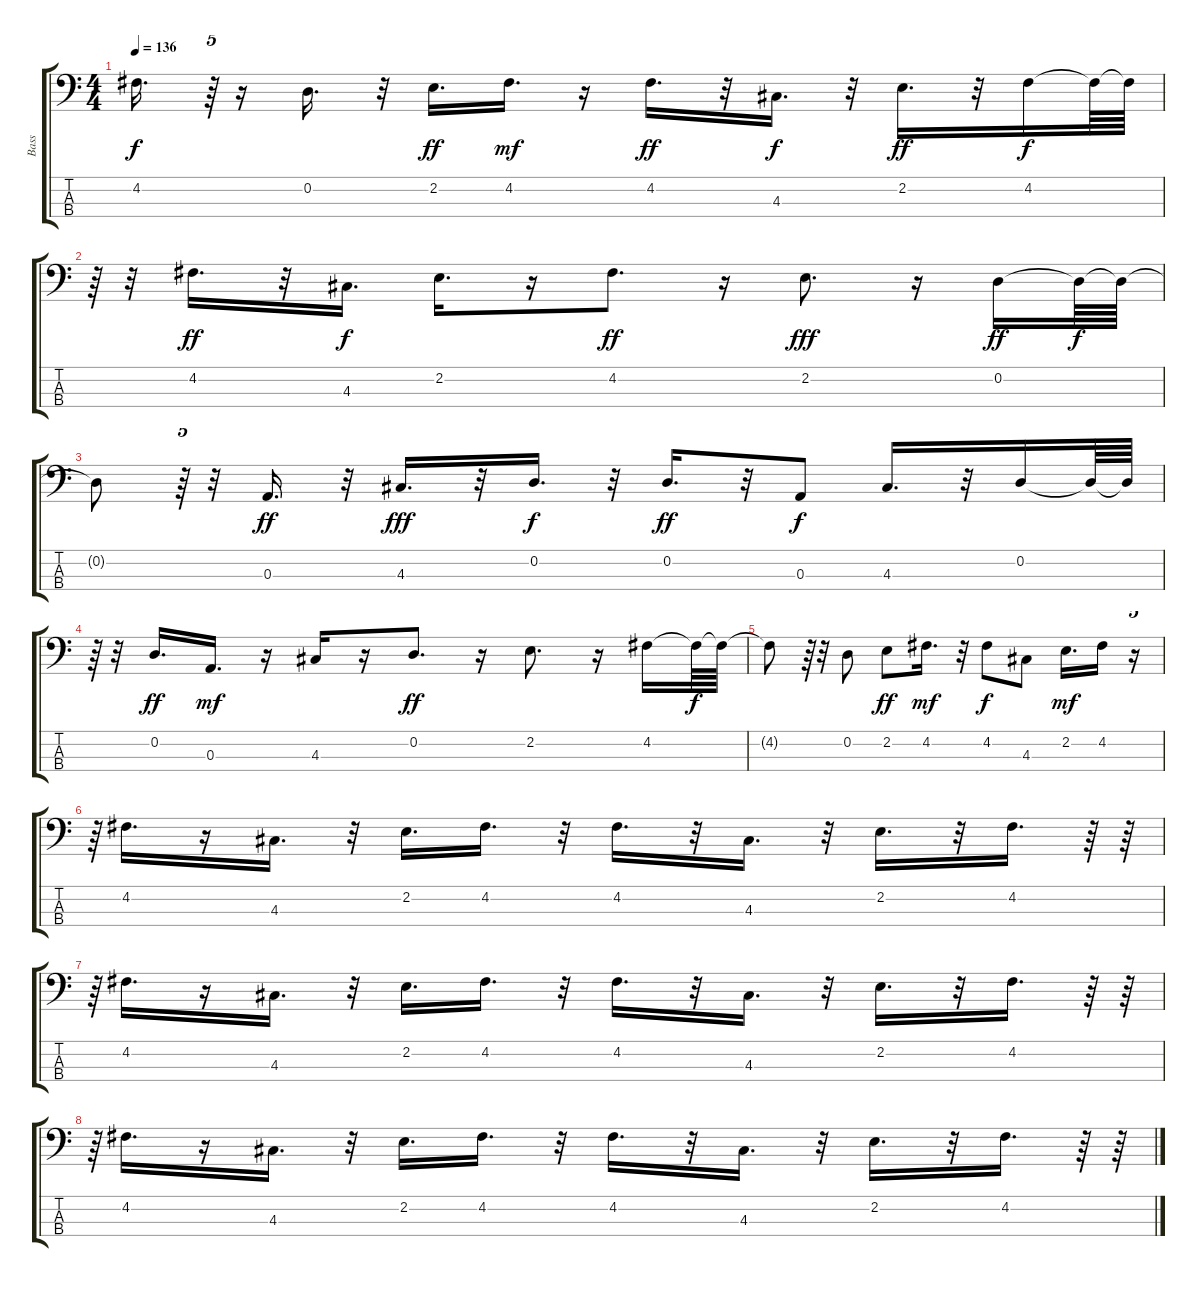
\track ("Bass" "Bass") {instrument acousticbass}
\staff {score tabs}
\tuning (G2 D2 A1 E1) {hide}
\ts (4 4)
\tempo 136
\clef f4
\ks c
4.2{t}.16{d dy f} r.64{tu (5 4)} r.16 0.2.16{d} r.32 2.2.16{d dy ff} 4.2.16{d dy mf} r.16 4.2.16{d dy ff} r.32 4.3.16{d dy f} r.32 2.2.16{d dy ff} r.32 4.2.16{dy f} 4.2{t}.64 4.2{t}.64 |
r.64{tu (5 4)} r.32 4.2.16{d dy ff} r.32 4.3.16{d dy f} 2.2.16{d} r.16 4.2.8{d dy ff} r.16 2.2.8{d dy fff} r.16 0.2.16{dy ff} 0.2{t}.64{dy f} 0.2{t}.64 |
0.2{t}.8 r.64{tu (5 4)} r.32 0.3.16{d dy ff} r.32 4.3.16{d dy fff} r.32 0.2.16{d dy f} r.32 0.2.16{d dy ff} r.32 0.3.8{dy f} 4.3.16{d} r.32 0.2.16 0.2{t}.64 0.2{t}.64 |
r.64{tu (5 4)} r.32 0.2.16{d dy ff} 0.3.16{d dy mf} r.16 4.3.16 r.16 0.2.8{d dy ff} r.16 2.2.8{d} r.16 4.2.16 4.2{t}.64{dy f} 4.2{t}.64 |
4.2{t}.8 r.64{tu (5 4)} r.32 0.2.8 2.2.8{dy ff} 4.2.16{d dy mf} r.32 4.2.8{dy f} 4.3.8 2.2.16{d dy mf} 4.2.16 r.16{tu (5 4)} |
r.64{tu (5 4)} 4.2.16{d} r.16 4.3.16{d} r.32 2.2.16{d} 4.2.16{d} r.32 4.2.16{d} r.32 4.3.16{d} r.32 2.2.16{d} r.32 4.2.16{d} r.64 r.64 |
r.64{tu (5 4)} 4.2.16{d} r.16 4.3.16{d} r.32 2.2.16{d} 4.2.16{d} r.32 4.2.16{d} r.32 4.3.16{d} r.32 2.2.16{d} r.32 4.2.16{d} r.64 r.64 |
r.64{tu (5 4)} 4.2.16{d} r.16 4.3.16{d} r.32 2.2.16{d} 4.2.16{d} r.32 4.2.16{d} r.32 4.3.16{d} r.32 2.2.16{d} r.32 4.2.16{d} r.64 r.64
